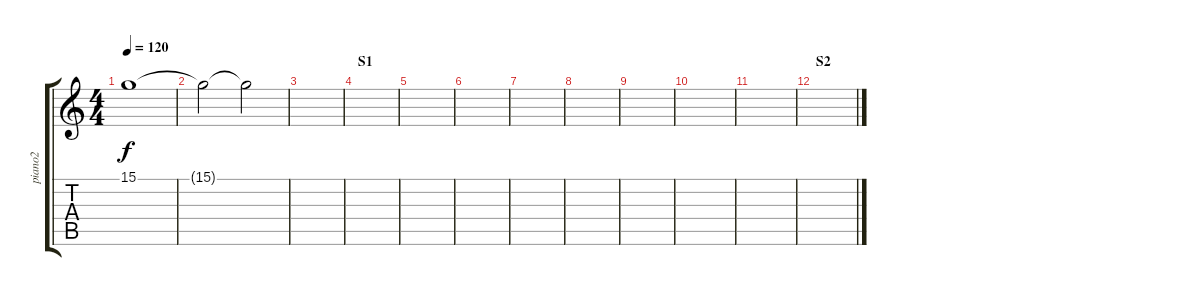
\track ("piano2" "piano2") {instrument stringensemble2}
\staff {score tabs}
\tuning (E4 B3 G3 D3 A2 E2) {hide}
\ts (4 4)
\tempo 120
\clef g2
\ks c
15.1.1{dy f} |
15.1{t}.2 15.1{t}.2 |
|
\section ("" "S1")
|
|
|
|
|
|
|
|
\section ("" "S2")
